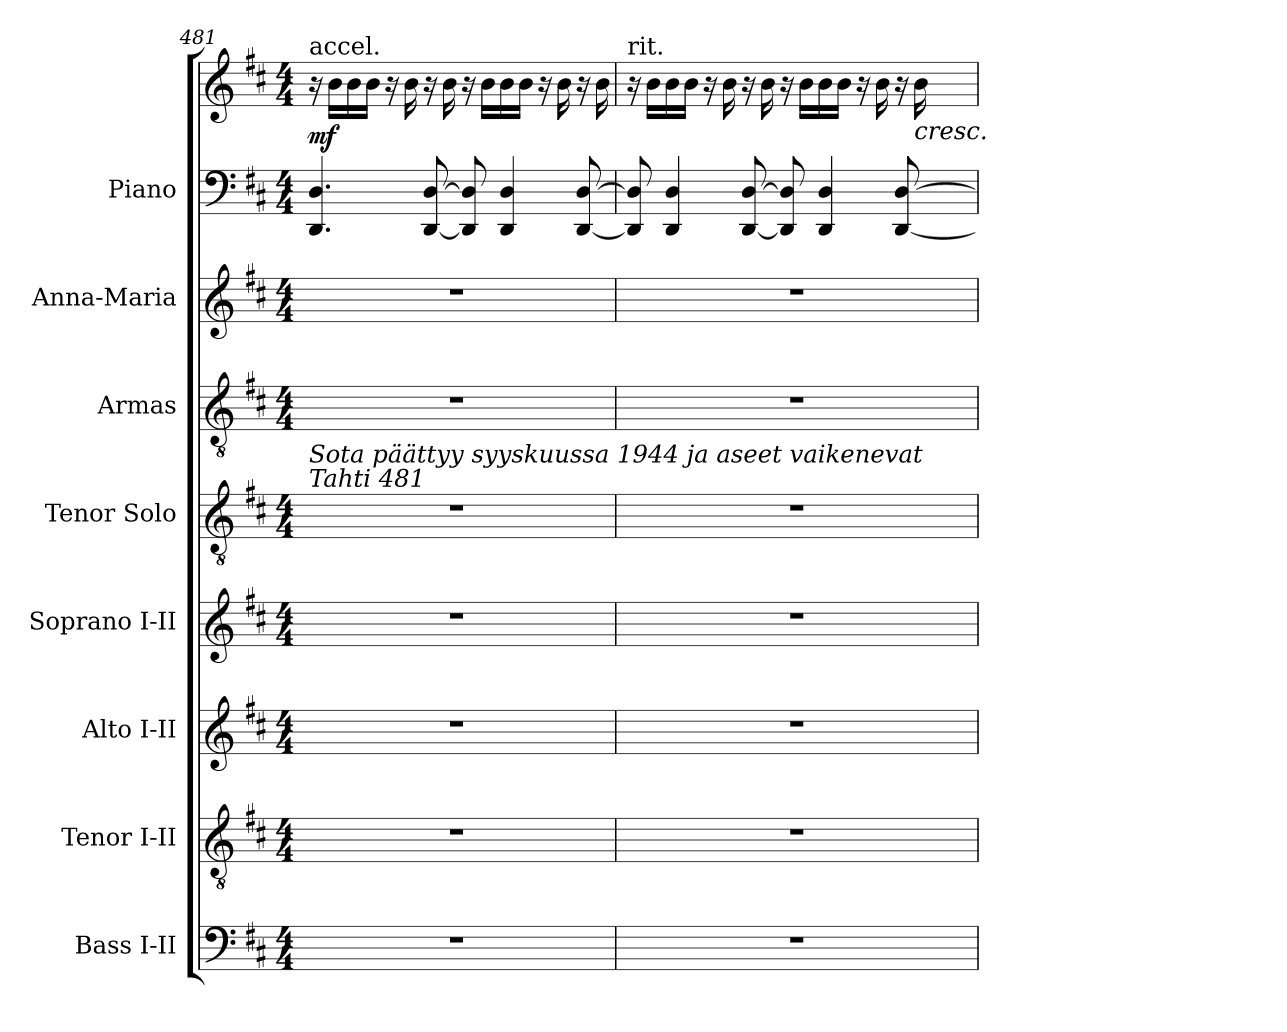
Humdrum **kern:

**kern	**kern	**kern	**kern	**kern	**kern	**kern	**kern	**kern	**dynam
*part8	*part7	*part6	*part5	*part4	*part3	*part2	*part1	*part1	*part1
*staff9	*staff8	*staff7	*staff6	*staff5	*staff4	*staff3	*staff2	*staff1	*staff1/2
*I"Bass I-II	*I"Tenor I-II	*I"Alto I-II	*I"Soprano I-II	*I"Tenor Solo	*I"Armas	*I"Anna-Maria	*I"Piano	*	*
*I'B.	*I'T.	*I'A.	*I'S.	*I'T. Solo	*I'Armas	*I'A-M	*I'Pno.	*	*
!!LO:LB:g=z
*clefF4	*clefGv2	*clefG2	*clefG2	*clefGv2	*clefGv2	*clefG2	*clefF4	*clefG2	*
*	*ITrd7c12	*	*	*ITrd7c12	*ITrd7c12	*	*	*	*
*k[f#c#]	*k[f#c#]	*k[f#c#]	*k[f#c#]	*k[f#c#]	*k[f#c#]	*k[f#c#]	*k[f#c#]	*k[f#c#]	*
*D:	*D:	*D:	*D:	*D:	*D:	*D:	*D:	*D:	*
*M4/4	*M4/4	*M4/4	*M4/4	*M4/4	*M4/4	*M4/4	*M4/4	*M4/4	*
*MM72	*MM72	*MM72	*MM72	*MM72	*MM72	*MM72	*MM72	*MM72	*
=481	=481	=481	=481	=481	=481	=481	=481	=481	=481
!	!	!	!	!	!	!	!	!LO:TX:t=accel.	!
!	!	!	!	!LO:TX:a:i:t=Tahti 481	!	!	!	!	!
!	!	!	!	!LO:TX:i:t=Sota päättyy syyskuussa 1944 ja aseet vaikenevat	!	!	!	!	!
1r	1r	1r	1r	1r	1r	1r	4.DDi/ 4.Di	16r	mf
.	.	.	.	.	.	.	.	16bi\LL	.
.	.	.	.	.	.	.	.	16bi\	.
.	.	.	.	.	.	.	.	16bi\JJ	.
.	.	.	.	.	.	.	.	16r	.
.	.	.	.	.	.	.	.	16bi\	.
.	.	.	.	.	.	.	[<8DDi/ [>8Di	16r	.
.	.	.	.	.	.	.	.	16bi\	.
.	.	.	.	.	.	.	8DDi/] 8Di]	16r	.
.	.	.	.	.	.	.	.	16bi\LL	.
.	.	.	.	.	.	.	4DDi/ 4Di	16bi\	.
.	.	.	.	.	.	.	.	16bi\JJ	.
.	.	.	.	.	.	.	.	16r	.
.	.	.	.	.	.	.	.	16bi\	.
.	.	.	.	.	.	.	[<8DDi/ [>8Di	16r	.
.	.	.	.	.	.	.	.	16bi\	.
=482	=482	=482	=482	=482	=482	=482	=482	=482	=482
!	!	!	!	!	!	!	!	!LO:TX:t=rit.	!
1r	1r	1r	1r	1r	1r	1r	8DDi/] 8Di]	16r	.
.	.	.	.	.	.	.	.	16bi\LL	.
.	.	.	.	.	.	.	4DDi/ 4Di	16bi\	[
.	.	.	.	.	.	.	.	16bi\JJ	.
.	.	.	.	.	.	.	.	16r	.
.	.	.	.	.	.	.	.	16bi\	.
.	.	.	.	.	.	.	[<8DDi/ [>8Di	16r	.
.	.	.	.	.	.	.	.	16bi\	.
.	.	.	.	.	.	.	8DDi/] 8Di]	16r	.
.	.	.	.	.	.	.	.	16bi\LL	.
.	.	.	.	.	.	.	4DDi/ 4Di	16bi\	.
.	.	.	.	.	.	.	.	16bi\JJ	.
.	.	.	.	.	.	.	.	16r	.
.	.	.	.	.	.	.	.	16bi\	.
.	.	.	.	.	.	.	[<8DDi/ [>8Di	16r	.
!	!	!	!	!	!	!	!	!	!LO:HP:b
.	.	.	.	.	.	.	.	16bi\	<
=	=	=	=	=	=	=	=	=	=
*-	*-	*-	*-	*-	*-	*-	*-	*-	*-
